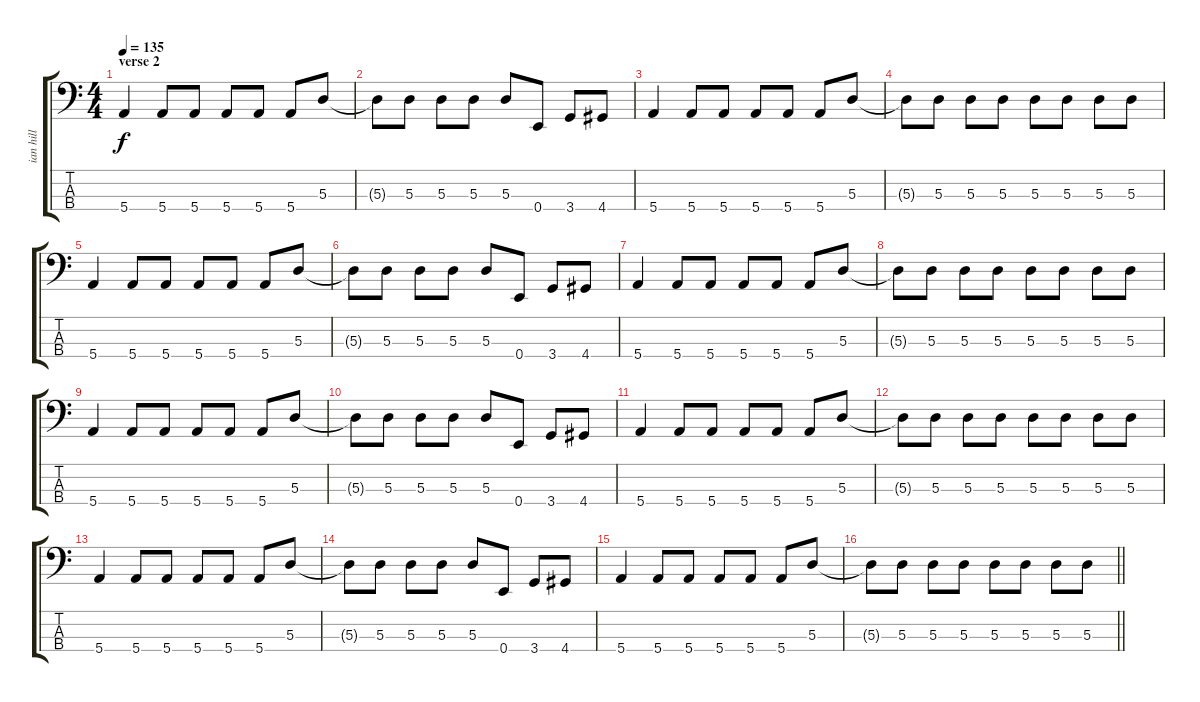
\track ("ian hill" "ian hill") {instrument acousticguitarsteel}
\staff {score tabs}
\tuning (G2 D2 A1 E1) {hide}
\ts (4 4)
\section ("" "verse 2")
\tempo 135
\clef f4
\ks c
5.4.4{dy f} 5.4.8 5.4.8 5.4.8 5.4.8 5.4.8 5.3.8 |
5.3{t}.8 5.3.8 5.3.8 5.3.8 5.3.8 0.4.8 3.4.8 4.4.8 |
5.4.4 5.4.8 5.4.8 5.4.8 5.4.8 5.4.8 5.3.8 |
5.3{t}.8 5.3.8 5.3.8 5.3.8 5.3.8 5.3.8 5.3.8 5.3.8 |
5.4.4 5.4.8 5.4.8 5.4.8 5.4.8 5.4.8 5.3.8 |
5.3{t}.8 5.3.8 5.3.8 5.3.8 5.3.8 0.4.8 3.4.8 4.4.8 |
5.4.4 5.4.8 5.4.8 5.4.8 5.4.8 5.4.8 5.3.8 |
5.3{t}.8 5.3.8 5.3.8 5.3.8 5.3.8 5.3.8 5.3.8 5.3.8 |
5.4.4 5.4.8 5.4.8 5.4.8 5.4.8 5.4.8 5.3.8 |
5.3{t}.8 5.3.8 5.3.8 5.3.8 5.3.8 0.4.8 3.4.8 4.4.8 |
5.4.4 5.4.8 5.4.8 5.4.8 5.4.8 5.4.8 5.3.8 |
5.3{t}.8 5.3.8 5.3.8 5.3.8 5.3.8 5.3.8 5.3.8 5.3.8 |
5.4.4 5.4.8 5.4.8 5.4.8 5.4.8 5.4.8 5.3.8 |
5.3{t}.8 5.3.8 5.3.8 5.3.8 5.3.8 0.4.8 3.4.8 4.4.8 |
5.4.4 5.4.8 5.4.8 5.4.8 5.4.8 5.4.8 5.3.8 |
\barLineRight lightlight
5.3{t}.8 5.3.8 5.3.8 5.3.8 5.3.8 5.3.8 5.3.8 5.3.8
